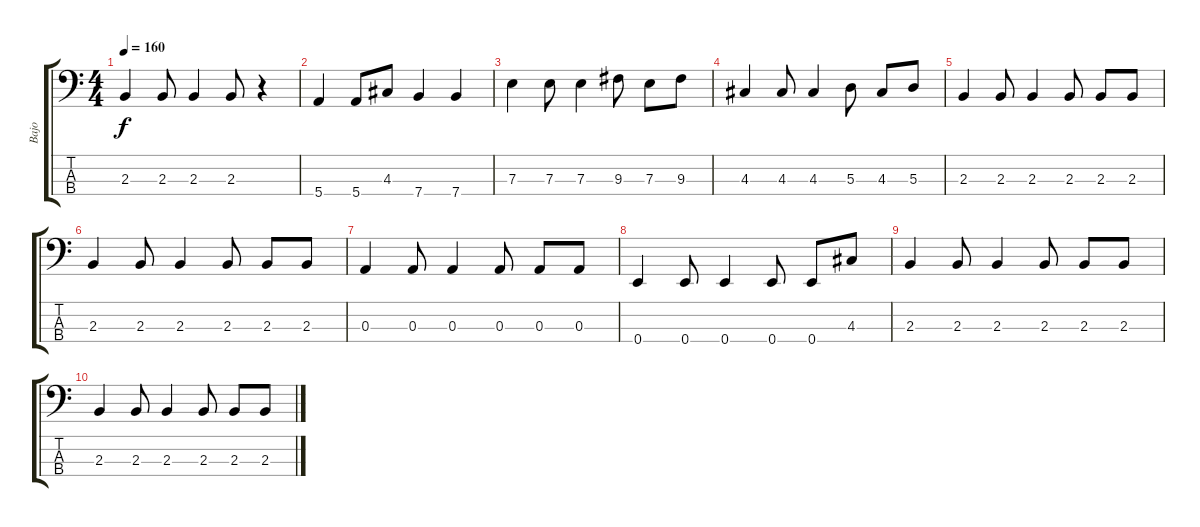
\track ("Bajo" "Bajo") {instrument electricbasspick}
\staff {score tabs}
\tuning (G2 D2 A1 E1) {hide}
\ts (4 4)
\tempo 160
\clef f4
\ks c
2.3.4{dy f} 2.3.8 2.3.4 2.3.8 r.4 |
5.4.4 5.4.8 4.3.8 7.4.4 7.4.4 |
7.3.4 7.3.8 7.3.4 9.3.8 7.3.8 9.3.8 |
4.3.4 4.3.8 4.3.4 5.3.8 4.3.8 5.3.8 |
2.3.4 2.3.8 2.3.4 2.3.8 2.3.8 2.3.8 |
2.3.4 2.3.8 2.3.4 2.3.8 2.3.8 2.3.8 |
0.3.4 0.3.8 0.3.4 0.3.8 0.3.8 0.3.8 |
0.4.4 0.4.8 0.4.4 0.4.8 0.4.8 4.3.8 |
2.3.4 2.3.8 2.3.4 2.3.8 2.3.8 2.3.8 |
2.3.4 2.3.8 2.3.4 2.3.8 2.3.8 2.3.8
